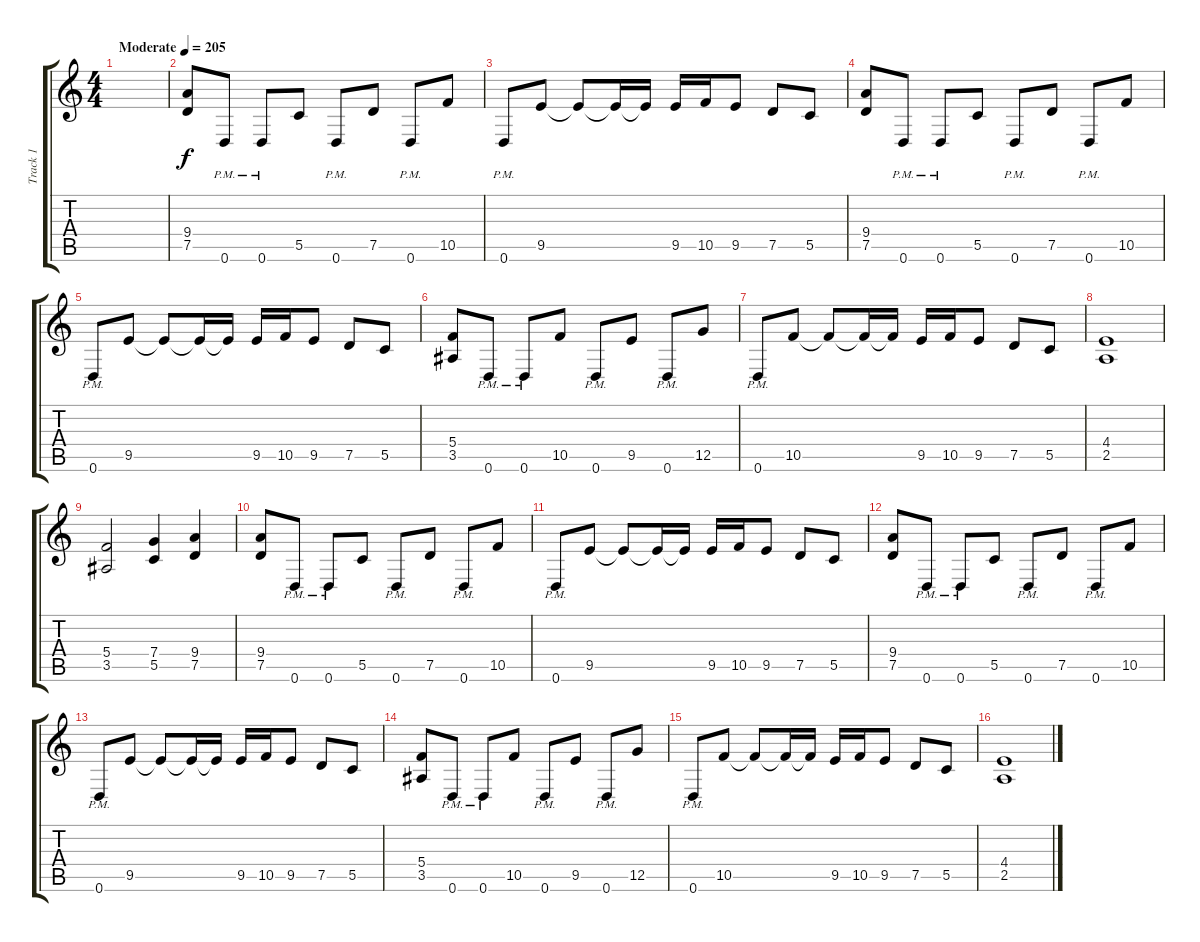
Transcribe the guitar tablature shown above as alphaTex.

\track ("Track 1" "Track 1") {instrument distortionguitar}
\staff {score tabs}
\tuning (D4 A3 F3 C3 G2 D2) {hide}
\ts (4 4)
\tempo (205 "Moderate")
\clef g2
\ks c
|
(9.4 7.5).8 0.6{pm}.8 0.6{pm}.8 5.5.8 0.6{pm}.8 7.5.8 0.6{pm}.8 10.5.8 |
0.6{pm}.8 9.5.8 9.5{t}.8 9.5{t}.16 9.5{t}.16 9.5.16 10.5.16 9.5.8 7.5.8 5.5.8 |
(9.4 7.5).8 0.6{pm}.8 0.6{pm}.8 5.5.8 0.6{pm}.8 7.5.8 0.6{pm}.8 10.5.8 |
0.6{pm}.8 9.5.8 9.5{t}.8 9.5{t}.16 9.5{t}.16 9.5.16 10.5.16 9.5.8 7.5.8 5.5.8 |
(5.4 3.5).8 0.6{pm}.8 0.6{pm}.8 10.5.8 0.6{pm}.8 9.5.8 0.6{pm}.8 12.5.8 |
0.6{pm}.8 10.5.8 10.5{t}.8 10.5{t}.16 10.5{t}.16 9.5.16 10.5.16 9.5.8 7.5.8 5.5.8 |
(4.4 2.5).1 |
(5.4 3.5).2 (7.4 5.5).4 (9.4 7.5).4 |
(9.4 7.5).8 0.6{pm}.8 0.6{pm}.8 5.5.8 0.6{pm}.8 7.5.8 0.6{pm}.8 10.5.8 |
0.6{pm}.8 9.5.8 9.5{t}.8 9.5{t}.16 9.5{t}.16 9.5.16 10.5.16 9.5.8 7.5.8 5.5.8 |
(9.4 7.5).8 0.6{pm}.8 0.6{pm}.8 5.5.8 0.6{pm}.8 7.5.8 0.6{pm}.8 10.5.8 |
0.6{pm}.8 9.5.8 9.5{t}.8 9.5{t}.16 9.5{t}.16 9.5.16 10.5.16 9.5.8 7.5.8 5.5.8 |
(5.4 3.5).8 0.6{pm}.8 0.6{pm}.8 10.5.8 0.6{pm}.8 9.5.8 0.6{pm}.8 12.5.8 |
0.6{pm}.8 10.5.8 10.5{t}.8 10.5{t}.16 10.5{t}.16 9.5.16 10.5.16 9.5.8 7.5.8 5.5.8 |
(4.4 2.5).1
